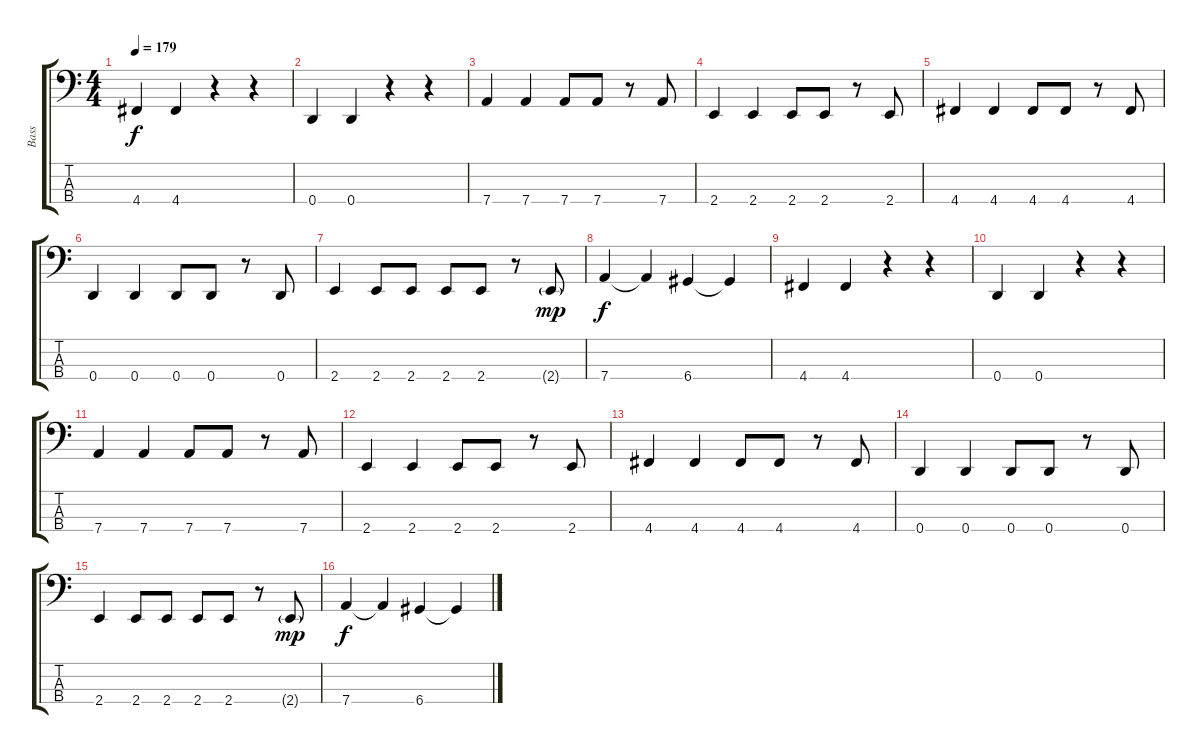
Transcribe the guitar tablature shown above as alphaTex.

\track ("Bass" "Bass") {instrument electricbassfinger}
\staff {score tabs}
\tuning (G2 D2 A1 D1) {hide}
\ts (4 4)
\tempo 179
\clef f4
\ks c
4.4.4{dy f instrument electricbassfinger} 4.4.4 r.4 r.4 |
0.4.4 0.4.4 r.4 r.4 |
7.4.4 7.4.4 7.4.8 7.4.8 r.8 7.4.8 |
2.4.4 2.4.4 2.4.8 2.4.8 r.8 2.4.8 |
4.4.4 4.4.4 4.4.8 4.4.8 r.8 4.4.8 |
0.4.4 0.4.4 0.4.8 0.4.8 r.8 0.4.8 |
2.4.4 2.4.8 2.4.8 2.4.8 2.4.8 r.8 2.4{g}.8{dy mp} |
7.4.4{dy f} 7.4{t}.4 6.4.4 6.4{t}.4 |
4.4.4{instrument electricbassfinger} 4.4.4 r.4 r.4 |
0.4.4 0.4.4 r.4 r.4 |
7.4.4 7.4.4 7.4.8 7.4.8 r.8 7.4.8 |
2.4.4 2.4.4 2.4.8 2.4.8 r.8 2.4.8 |
4.4.4 4.4.4 4.4.8 4.4.8 r.8 4.4.8 |
0.4.4 0.4.4 0.4.8 0.4.8 r.8 0.4.8 |
2.4.4 2.4.8 2.4.8 2.4.8 2.4.8 r.8 2.4{g}.8{dy mp} |
7.4.4{dy f} 7.4{t}.4 6.4.4 6.4{t}.4
